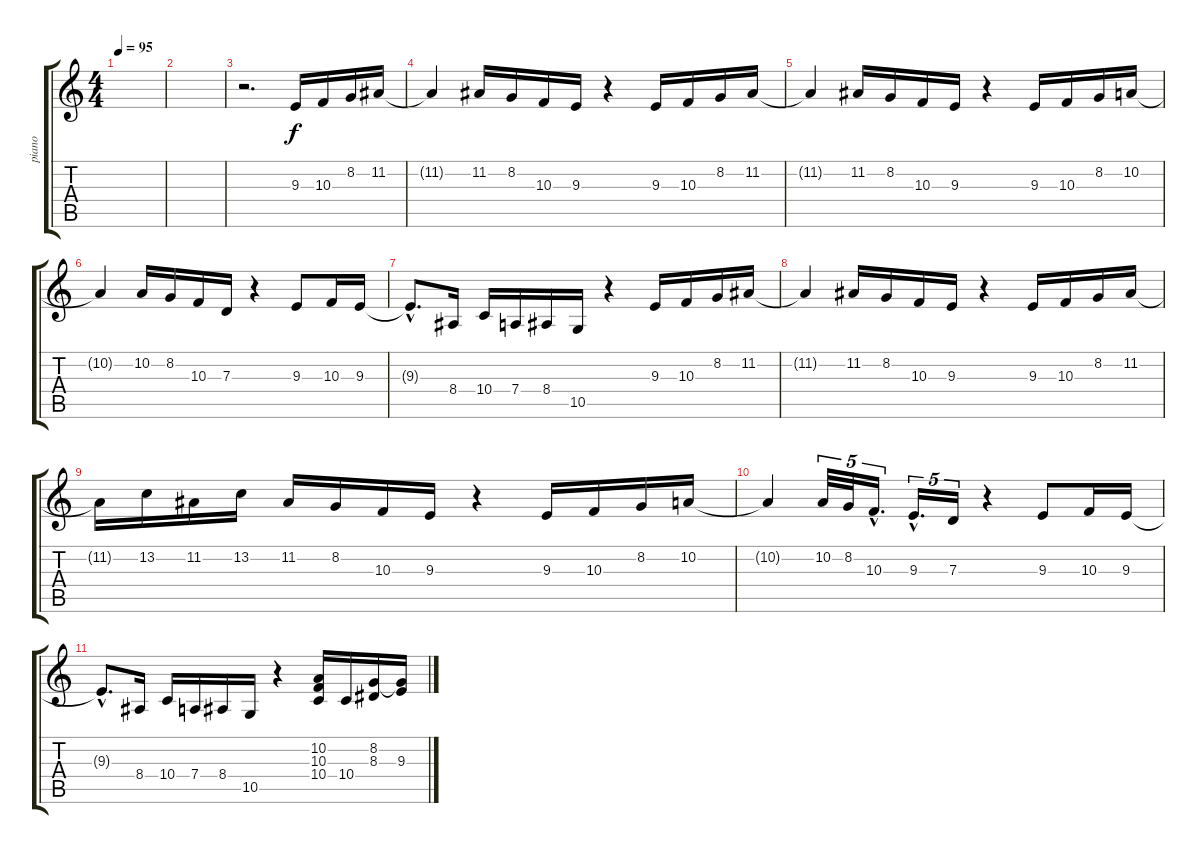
\track ("piano" "piano") {instrument acousticgrandpiano}
\staff {score tabs}
\tuning (E4 B3 G3 D3 A2 E2) {hide}
\ts (4 4)
\tempo 95
\clef g2
\ks c
|
|
r.2{d} 9.3.16 10.3.16 8.2.16 11.2.16 |
11.2{t}.4 11.2.16 8.2.16 10.3.16 9.3.16 r.4 9.3.16 10.3.16 8.2.16 11.2.16 |
11.2{t}.4 11.2.16 8.2.16 10.3.16 9.3.16 r.4 9.3.16 10.3.16 8.2.16 10.2.16 |
10.2{t}.4 10.2.16 8.2.16 10.3.16 7.3.16 r.4 9.3.8 10.3.16 9.3.16 |
9.3{hac t}.8{d} 8.4.16 10.4.16 7.4.16 8.4.16 10.5.16 r.4 9.3.16 10.3.16 8.2.16 11.2.16 |
11.2{t}.4 11.2.16 8.2.16 10.3.16 9.3.16 r.4 9.3.16 10.3.16 8.2.16 11.2.16 |
11.2{t}.16 13.2.16 11.2.16 13.2.16 11.2.16 8.2.16 10.3.16 9.3.16 r.4 9.3.16 10.3.16 8.2.16 10.2.16 |
10.2{t}.4 10.2.32{tu (5 4)} 8.2.32{tu (5 4)} 10.3{hac}.16{d tu (5 4)} 9.3{hac}.16{d tu (5 4)} 7.3.16{tu (5 4)} r.4 9.3.8 10.3.16 9.3.16 |
9.3{hac t}.8{d} 8.4.16 10.4.16 7.4.16 8.4.16 10.5.16 r.4 (10.2 10.3 10.4).16 10.4.16 (8.2 8.3).16 (8.2{t} 9.3).16
